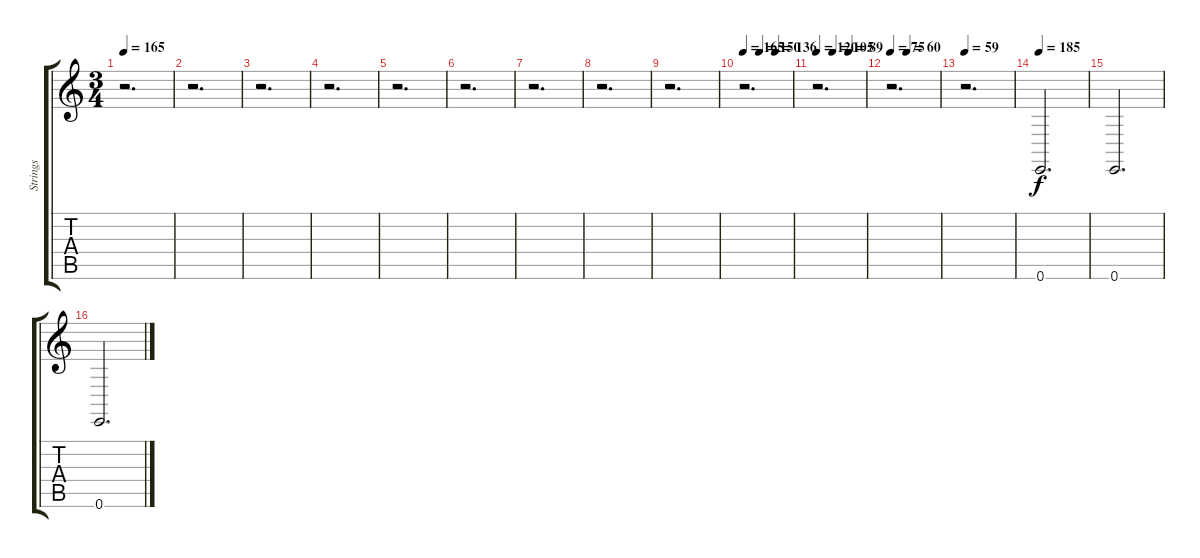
\track ("Strings" "Strings") {instrument stringensemble1}
\staff {score tabs}
\tuning (E4 B3 G3 D3 A2 E2) {hide}
\ts (3 4)
\tempo 165
\clef g2
\ks c
r.2{d dy f} |
r.2{d} |
r.2{d} |
r.2{d} |
r.2{d} |
r.2{d} |
r.2{d} |
r.2{d} |
r.2{d} |
\tempo 165
\tempo (150 0.3333333333333333)
\tempo (136 0.6666666666666666)
r.2{d} |
\tempo 120
\tempo (105 0.3333333333333333)
\tempo (89 0.6666666666666666)
r.2{d} |
\tempo 75
\tempo (60 0.3333333333333333)
r.2{d} |
\tempo 59
r.2{d} |
\tempo 185
0.6.2{d} |
0.6.2{d} |
0.6.2{d}
